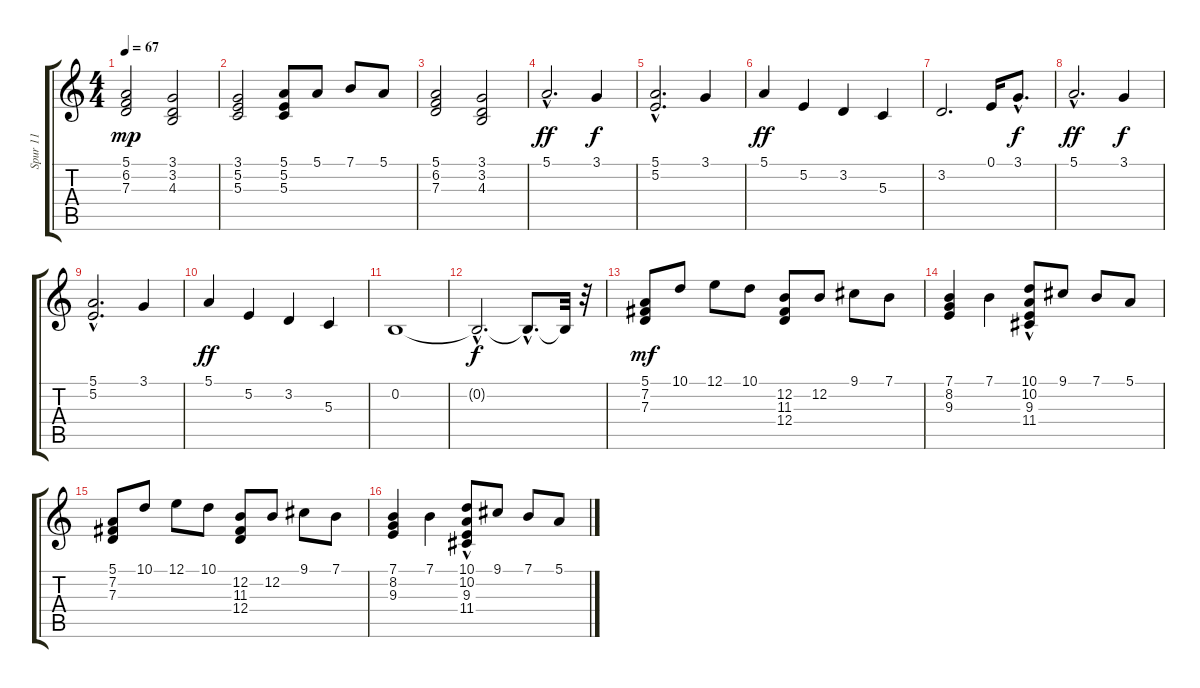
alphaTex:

\track ("Spur 11" "Spur 11") {instrument drawbarorgan}
\staff {score tabs}
\tuning (E4 B3 G3 D3 A2 E2) {hide}
\ts (4 4)
\tempo 67
\clef g2
\ks c
(5.1 6.2 7.3).2{dy mp} (3.1 3.2 4.3).2 |
(3.1 5.2 5.3).2 (5.1 5.2 5.3).8 5.1.8 7.1.8 5.1.8 |
(5.1 6.2 7.3).2 (3.1 3.2 4.3).2 |
5.1{hac}.2{d dy ff} 3.1.4{dy f} |
(5.1{hac} 5.2).2{d} 3.1.4 |
5.1.4{dy ff} 5.2.4 3.2.4 5.3.4 |
3.2.2{d} 0.1.16 3.1{hac}.8{d dy f} |
5.1{hac}.2{d dy ff} 3.1.4{dy f} |
(5.1{hac} 5.2).2{d} 3.1.4 |
5.1.4{dy ff} 5.2.4 3.2.4 5.3.4 |
0.2.1 |
0.2{hac t}.2{d dy f} 0.2{hac t}.8{d} 0.2{t}.32 r.32 |
(5.1 7.2 7.3).8{dy mf} 10.1.8 12.1.8 10.1.8 (12.2 11.3 12.4).8 12.2.8 9.1.8 7.1.8 |
(7.1 8.2 9.3).4 7.1.4 (10.1 10.2{hac} 9.3 11.4).8 9.1.8 7.1.8 5.1.8 |
(5.1 7.2 7.3).8 10.1.8 12.1.8 10.1.8 (12.2 11.3 12.4).8 12.2.8 9.1.8 7.1.8 |
(7.1 8.2 9.3).4 7.1.4 (10.1 10.2{hac} 9.3 11.4).8 9.1.8 7.1.8 5.1.8
